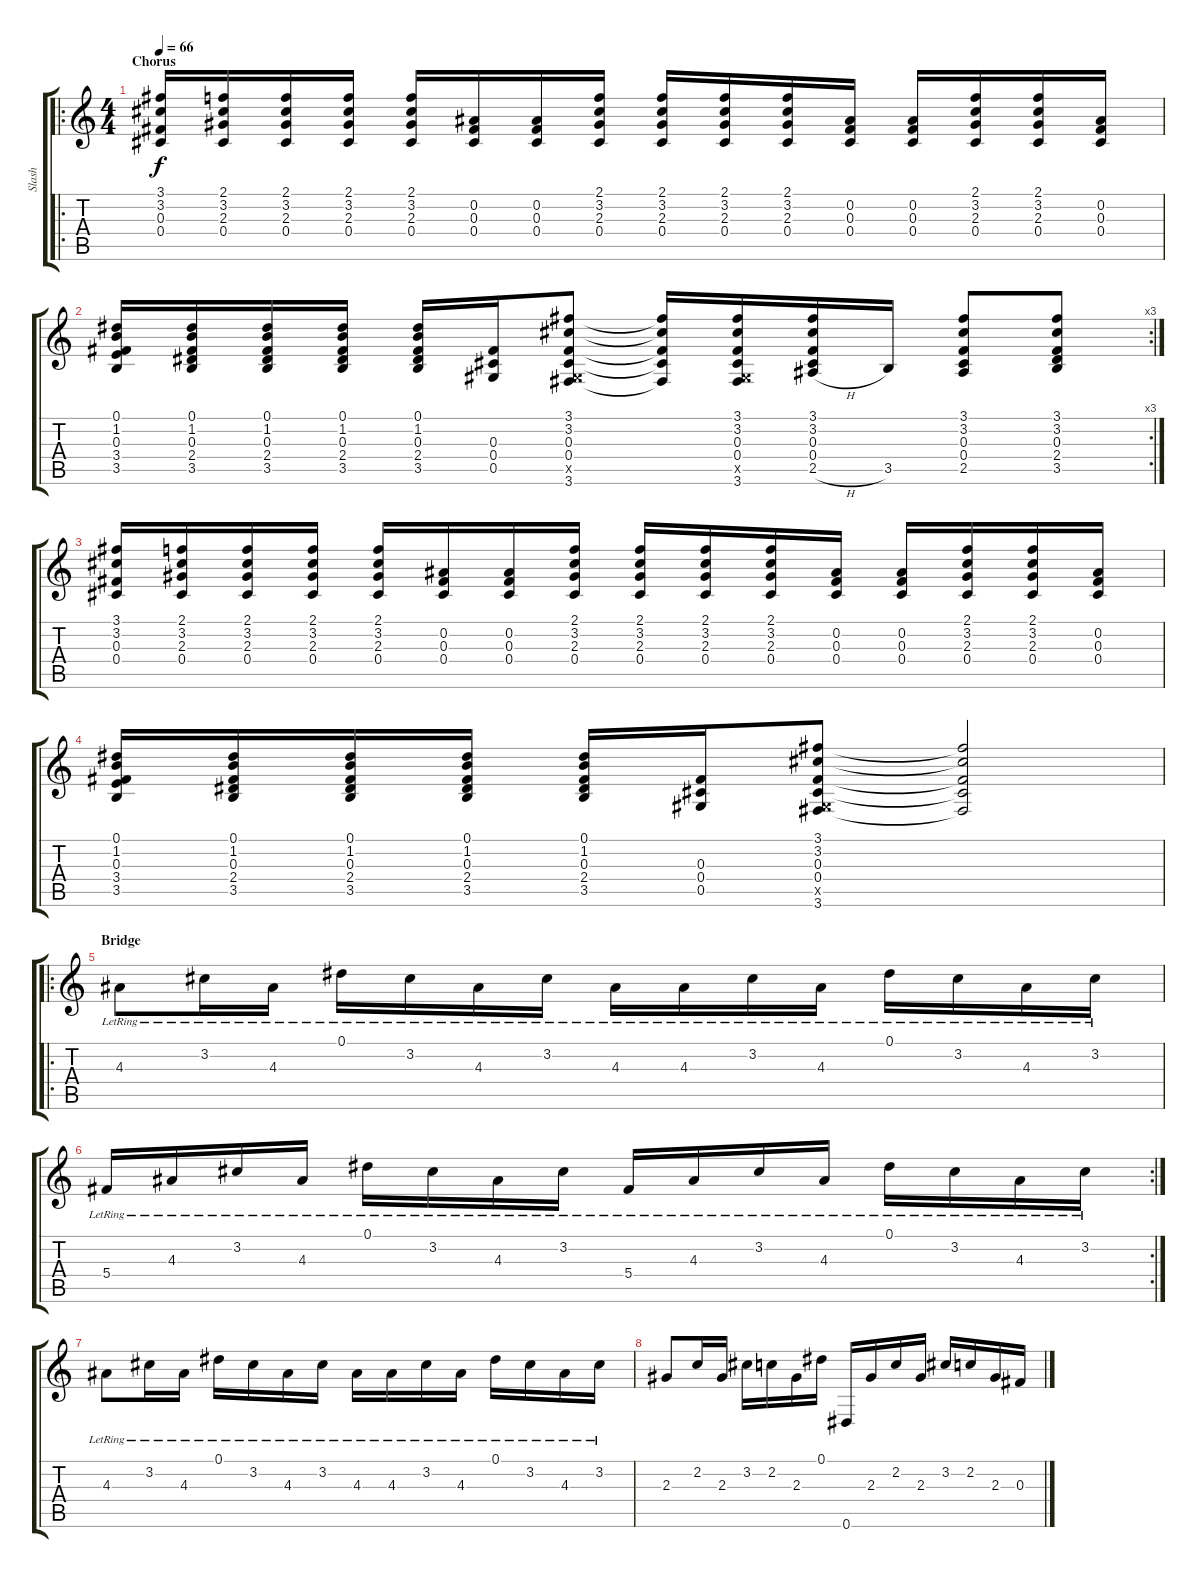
\track ("Slash " "Slash ") {instrument electricguitarclean}
\staff {score tabs}
\tuning (Eb4 Bb3 Gb3 Db3 Ab2 Eb2) {hide}
\ro
\ts (4 4)
\section ("" "Chorus")
\tempo 66
\clef g2
\ks c
(3.1 3.2 0.3 0.4).16{dy f} (2.1 3.2 2.3 0.4).16 (2.1 3.2 2.3 0.4).16 (2.1 3.2 2.3 0.4).16 (2.1 3.2 2.3 0.4).16 (0.2 0.3 0.4).16 (0.2 0.3 0.4).16 (2.1 3.2 2.3 0.4).16 (2.1 3.2 2.3 0.4).16 (2.1 3.2 2.3 0.4).16 (2.1 3.2 2.3 0.4).16 (0.2 0.3 0.4).16 (0.2 0.3 0.4).16 (2.1 3.2 2.3 0.4).16 (2.1 3.2 2.3 0.4).16 (0.2 0.3 0.4).16 |
\rc 3
(0.1 1.2 0.3 3.4 3.5).16 (0.1 1.2 0.3 2.4 3.5).16 (0.1 1.2 0.3 2.4 3.5).16 (0.1 1.2 0.3 2.4 3.5).16 (0.1 1.2 0.3 2.4 3.5).16 (0.3 0.4 0.5).16 (3.1 3.2 0.3 0.4 0.5{x} 3.6).8 (3.1{t} 3.2{t} 0.3{t} 0.4{t} 3.6{t}).16 (3.1 3.2 0.3 0.4 0.5{x} 3.6).16 (3.1 3.2 0.3 0.4 2.5{h}).16 3.5.16 (3.1 3.2 0.3 0.4 2.5).8 (3.1 3.2 0.3 2.4 3.5).8 |
(3.1 3.2 0.3 0.4).16 (2.1 3.2 2.3 0.4).16 (2.1 3.2 2.3 0.4).16 (2.1 3.2 2.3 0.4).16 (2.1 3.2 2.3 0.4).16 (0.2 0.3 0.4).16 (0.2 0.3 0.4).16 (2.1 3.2 2.3 0.4).16 (2.1 3.2 2.3 0.4).16 (2.1 3.2 2.3 0.4).16 (2.1 3.2 2.3 0.4).16 (0.2 0.3 0.4).16 (0.2 0.3 0.4).16 (2.1 3.2 2.3 0.4).16 (2.1 3.2 2.3 0.4).16 (0.2 0.3 0.4).16 |
(0.1 1.2 0.3 3.4 3.5).16 (0.1 1.2 0.3 2.4 3.5).16 (0.1 1.2 0.3 2.4 3.5).16 (0.1 1.2 0.3 2.4 3.5).16 (0.1 1.2 0.3 2.4 3.5).16 (0.3 0.4 0.5).16 (3.1 3.2 0.3 0.4 0.5{x} 3.6).8 (3.1{t} 3.2{t} 0.3{t} 0.4{t} 3.6{t}).2 |
\ro
\section ("" "Bridge")
4.3{lr}.8 3.2{lr}.16 4.3{lr}.16 0.1{lr}.16 3.2{lr}.16 4.3{lr}.16 3.2{lr}.16 4.3{lr}.16 4.3{lr}.16 3.2{lr}.16 4.3{lr}.16 0.1{lr}.16 3.2{lr}.16 4.3{lr}.16 3.2{lr}.16 |
\rc 2
5.4{lr}.16 4.3{lr}.16 3.2{lr}.16 4.3{lr}.16 0.1{lr}.16 3.2{lr}.16 4.3{lr}.16 3.2{lr}.16 5.4{lr}.16 4.3{lr}.16 3.2{lr}.16 4.3{lr}.16 0.1{lr}.16 3.2{lr}.16 4.3{lr}.16 3.2{lr}.16 |
4.3{lr}.8 3.2{lr}.16 4.3{lr}.16 0.1{lr}.16 3.2{lr}.16 4.3{lr}.16 3.2{lr}.16 4.3{lr}.16 4.3{lr}.16 3.2{lr}.16 4.3{lr}.16 0.1{lr}.16 3.2{lr}.16 4.3{lr}.16 3.2{lr}.16 |
2.3.8 2.2.16 2.3.16 3.2.16 2.2.16 2.3.16 0.1.16 0.6.16 2.3.16 2.2.16 2.3.16 3.2.16 2.2.16 2.3.16 0.3.16
